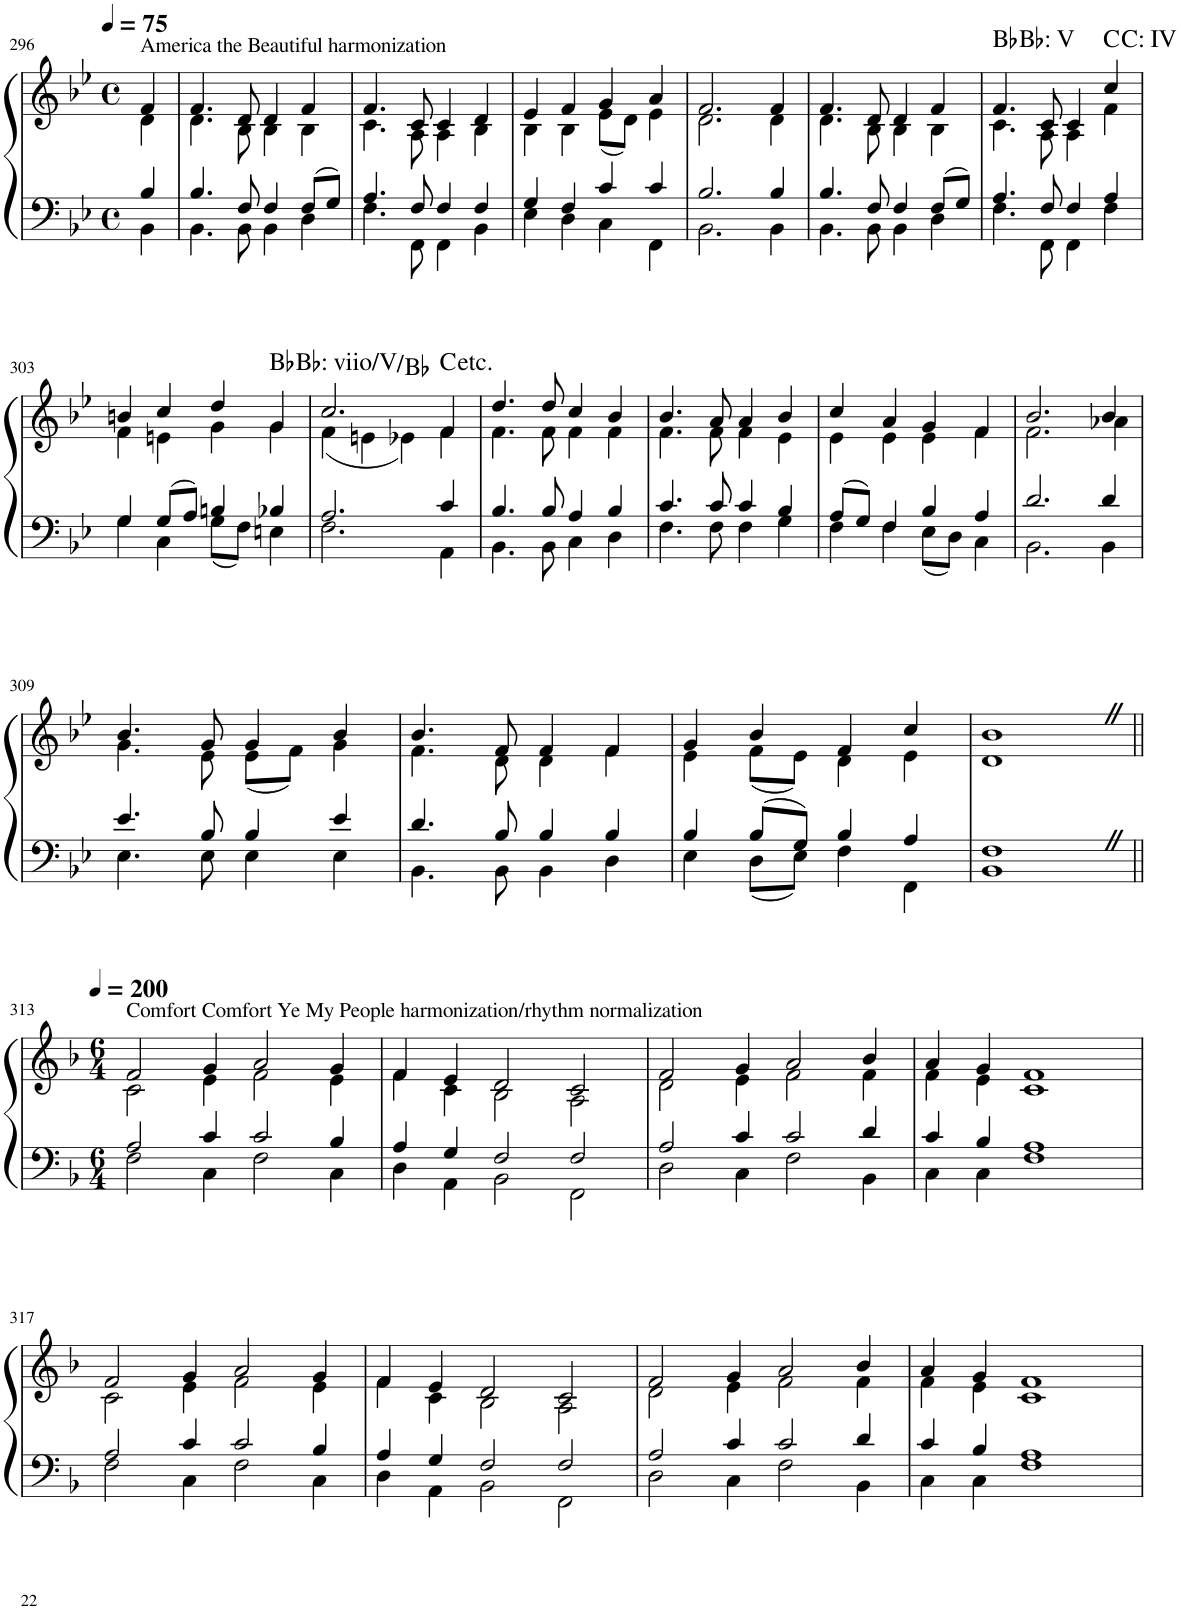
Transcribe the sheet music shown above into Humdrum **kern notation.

**kern	**kern	**harte
*part1	*part1	*part1
*staff2	*staff1	*
*I"Piano	*	*
*I'Pno.	*	*
!!LO:PB:g=z
*clefF4	*clefG2	*
*k[b-e-]	*k[b-e-]	*
*B-:	*B-:	*
*M4/4	*M4/4	*
*met(c)	*met(c)	*
*MM75	*MM75	*
=296	=296	=296
*^	*^	*
!	!	!LO:TX:a:t=America the Beautiful harmonization	!	!
4B-/	4BB-\	4f/	4d\	.
=297	=297	=297	=297	=297
*M4/4	*	*M4/4	*	*
*met(c)	*	*met(c)	*	*
4.B-/	4.BB-\	4.f/	4.d\	.
8F/	8BB-\	8d/	8B-\	.
4F/	4BB-\	4d/	4B-\	.
8F/L	4D\	4f/	4B-\	.
8G/J	.	.	.	.
=298	=298	=298	=298	=298
4.A/	4.F\	4.f/	4.c\	.
8F/	8FF\	8c/	8A\	.
4F/	4FF\	4c/	4A\	.
4F/	4BB-\	4d/	4B-\	.
=299	=299	=299	=299	=299
4G/	4E-\	4e-/	4B-\	.
4F/	4D\	4f/	4B-\	.
4c/	4C\	4g/	(<8e-\L	.
.	.	.	8d\J)	.
4c/	4FF\	4a/	4e-\	.
=300	=300	=300	=300	=300
2.B-/	2.BB-\	2.f/	2.d\	.
4B-/	4BB-\	4f/	4d\	.
=301	=301	=301	=301	=301
4.B-/	4.BB-\	4.f/	4.d\	.
8F/	8BB-\	8d/	8B-\	.
4F/	4BB-\	4d/	4B-\	.
8F/L	4D\	4f/	4B-\	.
8G/J	.	.	.	.
=302	=302	=302	=302	=302
4.A/	4.F\	4.f/	4.c\	Bb:maj
8F/	8FF\	8c/	8A\	.
4F/	4FF\	4c/	4A\	.
4A/	4F\	4cc/	4f\	C:maj
!!LO:LB:g=z	!!
=303	=303	=303	=303	=303
4G/	4G\	4bn/	4f\	.
8G/L	4C\	4cc/	4en\	.
8A/J	.	.	.	.
4Bn/	8G\L	4dd/	4g\	.
.	8F\J	.	.	.
4B-X/	4En\	4g/	4g\	Bb:maj
=304	=304	=304	=304	=304
2.A/	2.F\	2.cc/	(<4f\	.
.	.	.	4en\	.
.	.	.	4e-X\)	.
!	!	!	!	!LO:H:kt=etc.
4c/	4AA\	4f/	4f\	.
=305	=305	=305	=305	=305
4.B-/	4.BB-\	4.dd/	4.f\	.
8B-/	8BB-\	8dd/	8f\	.
4A/	4C\	4cc/	4f\	.
4B-/	4D\	4b-/	4f\	.
=306	=306	=306	=306	=306
4.c/	4.F\	4.b-/	4.f\	.
8c/	8F\	8a/	8f\	.
4c/	4F\	4a/	4f\	.
4B-/	4G\	4b-/	4e-\	.
=307	=307	=307	=307	=307
8A/L	4F\	4cc/	4e-\	.
8G/J	.	.	.	.
4F/	4F\	4a/	4e-\	.
4B-/	8E-\L	4g/	4e-\	.
.	8D\J	.	.	.
4A/	4C\	4f/	4f\	.
=308	=308	=308	=308	=308
2.d/	2.BB-\	2.b-/	2.f\	.
4d/	4BB-\	4b-/	4a-X\	.
!!LO:LB:g=z	!!
=309	=309	=309	=309	=309
4.e-/	4.E-\	4.b-/	4.g\	.
8B-/	8E-\	8g/	8e-\	.
4B-/	4E-\	4g/	(<8e-\L	.
.	.	.	8f\J)	.
4e-/	4E-\	4b-/	4g\	.
=310	=310	=310	=310	=310
4.d/	4.BB-\	4.b-/	4.f\	.
8B-/	8BB-\	8f/	8d\	.
4B-/	4BB-\	4f/	4d\	.
4B-/	4D\	4f/	4f\	.
=311	=311	=311	=311	=311
4B-/	4E-\	4g/	4e-\	.
8B-/L	8D\L	4b-/	(<8f\L	.
8G/J	8E-\J	.	8e-\J)	.
4B-/	4F\	4f/	4d\	.
4A/	4FF\	4cc/	4e-\	.
=312	=312	=312	=312	=312
1FZ	1BB-	1b-Z	1d	.
!!LO:LB:g=z	!!
=313||	=313||	=313||	=313||	=313||
*k[b-]	*	*k[b-]	*	*
*F:	*	*F:	*	*
*M6/4	*	*M6/4	*	*
*	*	*MM200	*	*
!	!	!LO:TX:a:t=Comfort Comfort Ye My People harmonization/rhythm normalization	!	!
2A/	2F\	2f/	2c\	.
4c/	4C\	4g/	4e\	.
2c/	2F\	2a/	2f\	.
4B-/	4C\	4g/	4e\	.
=314	=314	=314	=314	=314
4A/	4D\	4f/	4f\	.
4G/	4AA\	4e/	4c\	.
2F/	2BB-\	2d/	2B-\	.
2F/	2FF\	2c/	2A\	.
=315	=315	=315	=315	=315
2A/	2D\	2f/	2d\	.
4c/	4C\	4g/	4e\	.
2c/	2F\	2a/	2f\	.
4d/	4BB-\	4b-/	4f\	.
=316	=316	=316	=316	=316
4c/	4C\	4a/	4f\	.
4B-/	4C\	4g/	4e\	.
1A	1F	1f	1c	.
!!LO:LB:g=z	!!
=317	=317	=317	=317	=317
2A/	2F\	2f/	2c\	.
4c/	4C\	4g/	4e\	.
2c/	2F\	2a/	2f\	.
4B-/	4C\	4g/	4e\	.
=318	=318	=318	=318	=318
4A/	4D\	4f/	4f\	.
4G/	4AA\	4e/	4c\	.
2F/	2BB-\	2d/	2B-\	.
2F/	2FF\	2c/	2A\	.
=319	=319	=319	=319	=319
2A/	2D\	2f/	2d\	.
4c/	4C\	4g/	4e\	.
2c/	2F\	2a/	2f\	.
4d/	4BB-\	4b-/	4f\	.
=320	=320	=320	=320	=320
4c/	4C\	4a/	4f\	.
4B-/	4C\	4g/	4e\	.
1A	1F	1f	1c	.
*v	*v	*	*	*
*	*v	*v	*
=	=	=
*-	*-	*-
